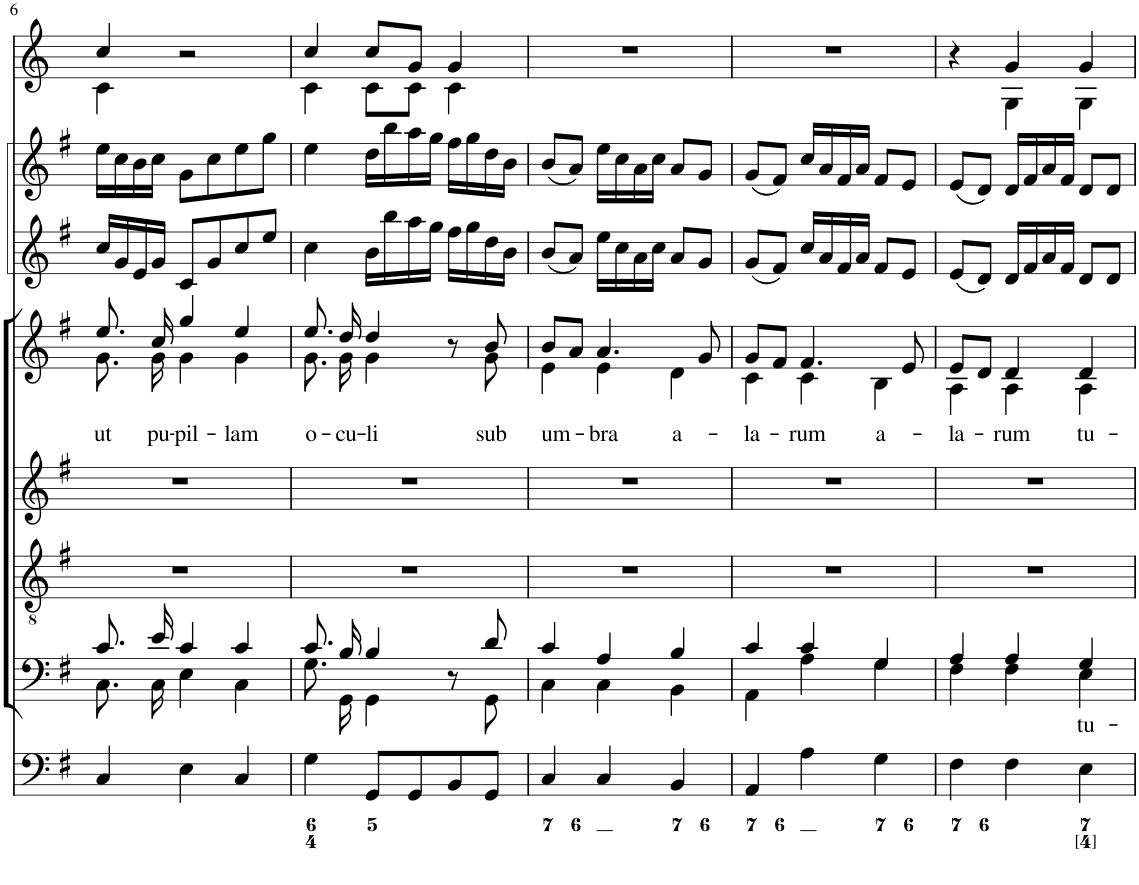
**kern	**kern	**text	**kern	**kern	**kern	**text	**kern	**kern	**kern
*part8	*part7	*part7	*part6	*part5	*part4	*part4	*part3	*part2	*part1
*staff8	*staff7	*staff7	*staff6	*staff5	*staff4	*staff4	*staff3	*staff2	*staff1
*I"Organ	*I"Voice	*	*I"Tenor	*I"Alto	*I"Voice	*	*I"Violin	*I"Violini	*I"Corni in G
*	*	*	*	*	*	*	*I'Vln	*I'Vln	*
!!LO:PB:g=z
*clefF4	*clefF4	*	*clefGv2	*clefG2	*clefG2	*	*clefG2	*clefG2	*clefG2
*	*	*	*	*	*	*	*	*	*Trd3c5
*k[f#]	*k[f#]	*	*k[f#]	*k[f#]	*k[f#]	*	*k[f#]	*k[f#]	*k[]
*M3/4	*M3/4	*	*M3/4	*M3/4	*M3/4	*	*M3/4	*M3/4	*M3/4
=6	=6	=6	=6	=6	=6	=6	=6	=6	=6
*	*^	*	*	*	*	*	*	*	*
!	!	!	!	!	!	!	!LO:LY:b	!	!	!
*	*	*	*	*	*	*^	*	*	*	*^
4C/	8.c/L	8.C\L	.	2.r	2.r	8.ee/	8.g\	ut	16cc/LL	16ee\LL	4cc/	4c\
.	.	.	.	.	.	.	.	.	16g/	16cc\	.	.
.	.	.	.	.	.	.	.	.	16e/	16b\	.	.
!	!	!	!	!	!	!	!	!LO:LY:b	!	!	!	!
.	16e/Jk	16C\Jk	.	.	.	16cc/	16g\	pu-	16g/JJ	16cc\JJ	.	.
!	!	!	!	!	!	!	!	!LO:LY:b	!	!	!	!
4E\	4c/	4E\	.	.	.	4gg/	4g\	-pil-	8c/L	8g\L	2r	2ryy
.	.	.	.	.	.	.	.	.	8g/	8cc\	.	.
!	!	!	!	!	!	!	!	!LO:LY:b	!	!	!	!
4C/	4c/	4C\	.	.	.	4ee/	4g\	-lam	8cc/	8ee\	.	.
.	.	.	.	.	.	.	.	.	8ee/J	8gg\J	.	.
=7	=7	=7	=7	=7	=7	=7	=7	=7	=7	=7	=7	=7
!	!	!	!	!	!	!	!	!LO:LY:b	!	!	!	!
4G\	8.c/L	8.G\L	.	2.r	2.r	8.ee/	8.g\	o-	4cc\	4ee\	4cc/	4c\
!	!	!	!	!	!	!	!	!LO:LY:b	!	!	!	!
.	16B/Jk	16GG\Jk	.	.	.	16dd/	16g\	-cu-	.	.	.	.
!	!	!	!	!	!	!	!	!LO:LY:b	!	!	!	!
8GG/L	4B/	4GG\	.	.	.	4dd/	4g\	-li	16b\LL	16dd\LL	8cc/L	8c\L
.	.	.	.	.	.	.	.	.	16bb\	16bb\	.	.
8GG/	.	.	.	.	.	.	.	.	16aa\	16aa\	8g/J	8c\J
.	.	.	.	.	.	.	.	.	16gg\JJ	16gg\JJ	.	.
8BB/	8r	8ryy	.	.	.	8r	8ryy	.	16ff#\LL	16ff#\LL	4g/	4c\
.	.	.	.	.	.	.	.	.	16gg\	16gg\	.	.
!	!	!	!	!	!	!	!	!LO:LY:b	!	!	!	!
8GG/J	8d/	8GG\	.	.	.	8b/	8g\	sub	16dd\	16dd\	.	.
.	.	.	.	.	.	.	.	.	16b\JJ	16b\JJ	.	.
*	*	*	*	*	*	*	*	*	*	*	*v	*v
=8	=8	=8	=8	=8	=8	=8	=8	=8	=8	=8	=8
!	!	!	!	!	!	!	!	!LO:LY:b	!	!	!
4C/	4c/	4C\	.	2.r	2.r	8b/L	4e\	um-	(8b/L	(8b/L	2.r
.	.	.	.	.	.	8a/J	.	.	8a/J)	8a/J)	.
!	!	!	!	!	!	!	!	!LO:LY:b	!	!	!
4C/	4A/	4C\	.	.	.	4.a/	4e\	-bra	16ee\LL	16ee\LL	.
.	.	.	.	.	.	.	.	.	16cc\	16cc\	.
.	.	.	.	.	.	.	.	.	16a\	16a\	.
.	.	.	.	.	.	.	.	.	16cc\JJ	16cc\JJ	.
!	!	!	!	!	!	!	!	!LO:LY:b	!	!	!
4BB/	4B/	4BB\	.	.	.	.	4d\	a-	8a/L	8a/L	.
.	.	.	.	.	.	8g/	.	.	8g/J	8g/J	.
=9	=9	=9	=9	=9	=9	=9	=9	=9	=9	=9	=9
!	!	!	!	!	!	!	!	!LO:LY:b	!	!	!
4AA/	4c/	4AA\	.	2.r	2.r	8g/L	4c\	-la-	(8g/L	(8g/L	2.r
.	.	.	.	.	.	8f#/J	.	.	8f#/J)	8f#/J)	.
!	!	!	!	!	!	!	!	!LO:LY:b	!	!	!
4A\	4c/	4A\	.	.	.	4.f#/	4c\	-rum	16cc/LL	16cc/LL	.
.	.	.	.	.	.	.	.	.	16a/	16a/	.
.	.	.	.	.	.	.	.	.	16f#/	16f#/	.
.	.	.	.	.	.	.	.	.	16a/JJ	16a/JJ	.
!	!	!	!	!	!	!	!	!LO:LY:b	!	!	!
4G\	4G/	4G\	.	.	.	.	4B\	a-	8f#/L	8f#/L	.
.	.	.	.	.	.	8e/	.	.	8e/J	8e/J	.
=10	=10	=10	=10	=10	=10	=10	=10	=10	=10	=10	=10
!	!	!	!	!	!	!	!	!LO:LY:b	!	!	!
*	*	*	*	*	*	*	*	*	*	*	*^
4F#\	4A/	4F#\	.	2.r	2.r	8e/L	4A\	-la-	(8e/L	(8e/L	4r	4ryy
.	.	.	.	.	.	8d/J	.	.	8d/J)	8d/J)	.	.
!	!	!	!	!	!	!	!	!LO:LY:b	!	!	!	!
4F#\	4A/	4F#\	.	.	.	4d/	4A\	-rum	16d/LL	16d/LL	4g/	4G\
.	.	.	.	.	.	.	.	.	16f#/	16f#/	.	.
.	.	.	.	.	.	.	.	.	16a/	16a/	.	.
.	.	.	.	.	.	.	.	.	16f#/JJ	16f#/JJ	.	.
!	!	!	!LO:LY:b	!	!	!	!	!LO:LY:b	!	!	!	!
4E\	4G/	4E\	tu-	.	.	4d/	4A\	tu-	8d/L	8d/L	4g/	4G\
.	.	.	.	.	.	.	.	.	8d/J	8d/J	.	.
*	*v	*v	*	*	*	*v	*v	*	*	*	*v	*v
=	=	=	=	=	=	=	=	=	=
*-	*-	*-	*-	*-	*-	*-	*-	*-	*-
